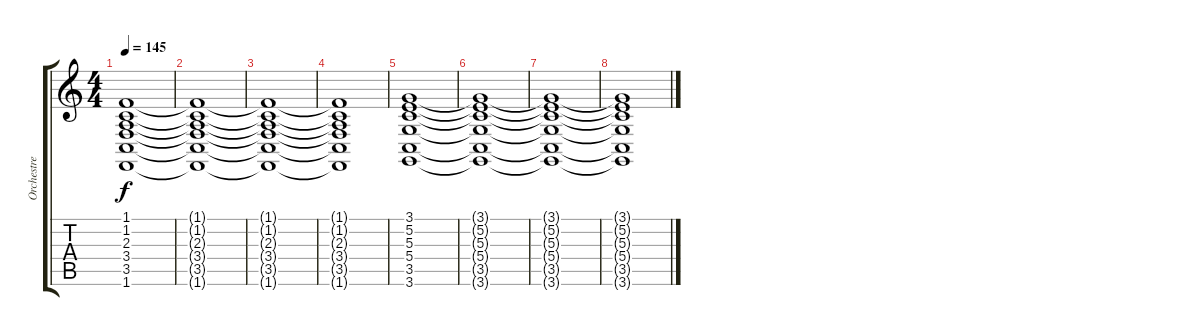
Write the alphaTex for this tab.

\track ("Orchestre" "Orchestre") {instrument stringensemble1}
\staff {score tabs}
\tuning (E4 B3 G3 D3 A2 E2) {hide}
\ts (4 4)
\tempo 145
\clef g2
\ks c
(1.1 1.2 2.3 3.4 3.5 1.6).1{dy f} |
(1.1{t} 1.2{t} 2.3{t} 3.4{t} 3.5{t} 1.6{t}).1 |
(1.1{t} 1.2{t} 2.3{t} 3.4{t} 3.5{t} 1.6{t}).1 |
(1.1{t} 1.2{t} 2.3{t} 3.4{t} 3.5{t} 1.6{t}).1 |
(3.1 5.2 5.3 5.4 3.5 3.6).1 |
(3.1{t} 5.2{t} 5.3{t} 5.4{t} 3.5{t} 3.6{t}).1 |
(3.1{t} 5.2{t} 5.3{t} 5.4{t} 3.5{t} 3.6{t}).1 |
(3.1{t} 5.2{t} 5.3{t} 5.4{t} 3.5{t} 3.6{t}).1
